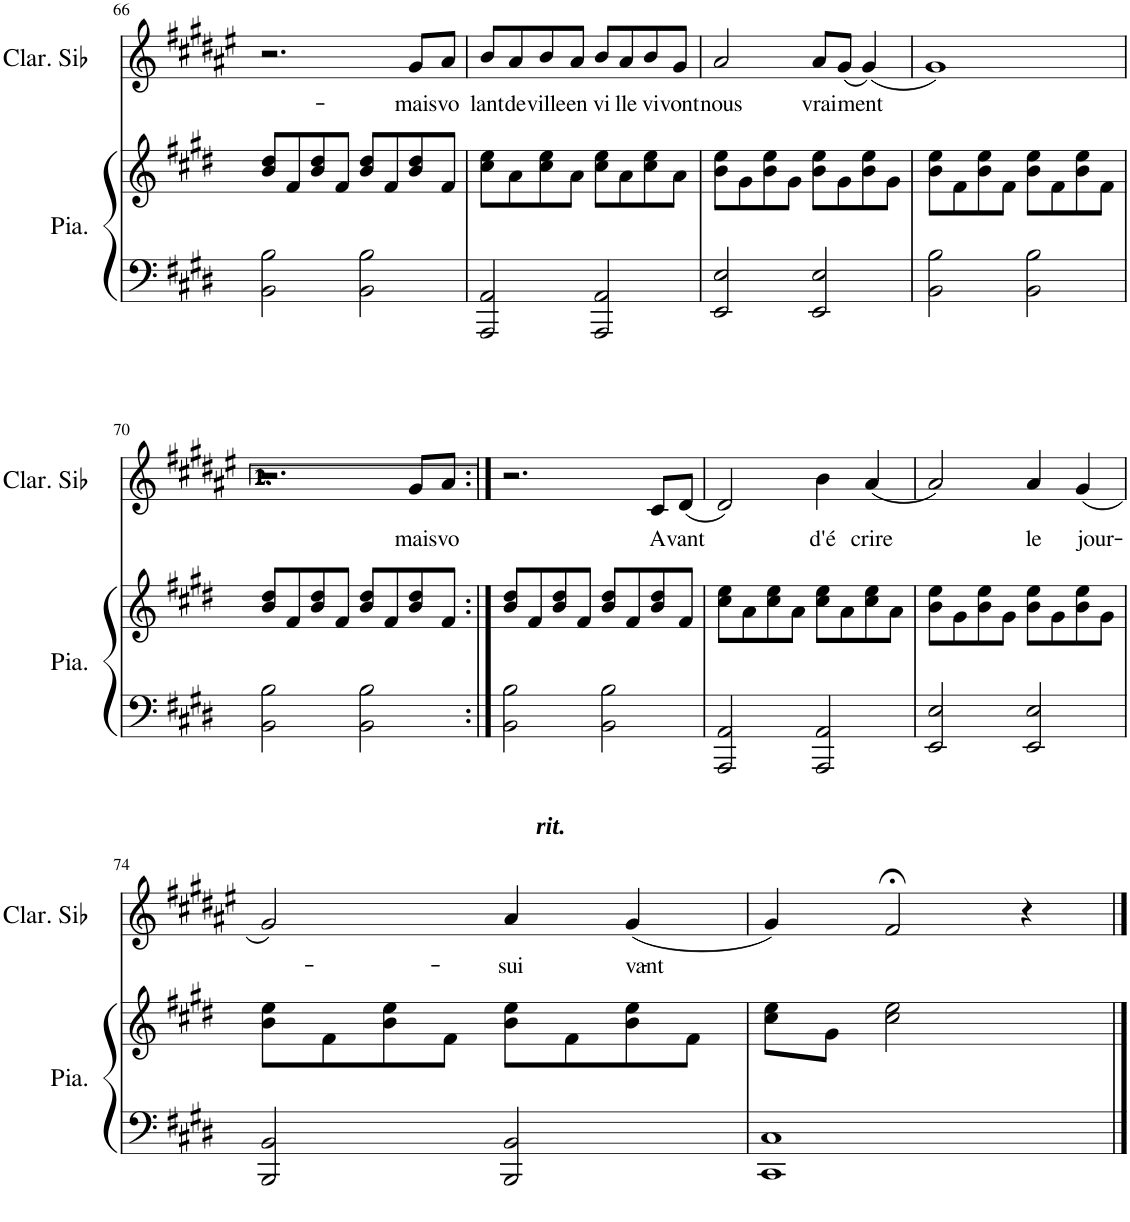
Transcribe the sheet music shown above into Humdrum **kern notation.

**kern	**kern	**kern	**text
*part2	*part2	*part1	*part1
*staff3	*staff2	*staff1	*staff1
*I"Piano	*	*I"Clarinette en Sib	*
*I'Pia.	*	*I'Clar. Sib	*
!!LO:PB:g=z
*clefF4	*clefG2	*clefG2	*
*	*	*Trd1c2	*
*k[f#c#g#d#]	*k[f#c#g#d#]	*k[f#c#g#d#a#e#]	*
*M4/4	*M4/4	*M4/4	*
=66	=66	=66	=66
2BB\ 2B\	8b/ 8dd#/L	2.r	.
.	8f#/	.	.
.	8b/ 8dd#/	.	.
.	8f#/J	.	.
2BB\ 2B\	8b/ 8dd#/L	.	.
.	8f#/	.	.
!	!	!	!LO:LY:b
.	8b/ 8dd#/	8g#/L	mais
!	!	!	!LO:LY:b
.	8f#/J	8a#/J	vo
=67	=67	=67	=67
!	!	!	!LO:LY:b
2AAA/ 2AA/	8cc#\ 8ee\L	8b/L	lant
!	!	!	!LO:LY:b
.	8a\	8a#/	de
!	!	!	!LO:LY:b
.	8cc#\ 8ee\	8b/	ville
!	!	!	!LO:LY:b
.	8a\J	8a#/J	en
!	!	!	!LO:LY:b
2AAA/ 2AA/	8cc#\ 8ee\L	8b/L	vi
!	!	!	!LO:LY:b
.	8a\	8a#/	lle
!	!	!	!LO:LY:b
.	8cc#\ 8ee\	8b/	vi
!	!	!	!LO:LY:b
.	8a\J	8g#/J	vont
=68	=68	=68	=68
!	!	!	!LO:LY:b
2EE/ 2E/	8b\ 8ee\L	2a#/	nous
.	8g#\	.	.
.	8b\ 8ee\	.	.
.	8g#\J	.	.
!	!	!	!LO:LY:b
2EE/ 2E/	8b\ 8ee\L	8a#/L	vrai
!	!	!	!LO:LY:b
.	8g#\	(8g#/J	ment-
.	8b\ 8ee\	(4g#/)	.
.	8g#\J	.	.
=69	=69	=69	=69
2BB\ 2B\	8b\ 8ee\L	1g#)	.
.	8f#\	.	.
.	8b\ 8ee\	.	.
.	8f#\J	.	.
2BB\ 2B\	8b\ 8ee\L	.	.
.	8f#\	.	.
.	8b\ 8ee\	.	.
.	8f#\J	.	.
!!LO:LB:g=z
=70	=70	=70	=70
2BB\ 2B\	8b/ 8dd#/L	2.r	.
.	8f#/	.	.
.	8b/ 8dd#/	.	.
.	8f#/J	.	.
2BB\ 2B\	8b/ 8dd#/L	.	.
.	8f#/	.	.
!	!	!	!LO:LY:b
.	8b/ 8dd#/	8g#/L	mais
!	!	!	!LO:LY:b
.	8f#/J	8a#/J	vo
=71:|!	=71:|!	=71:|!	=71:|!
2BB\ 2B\	8b/ 8dd#/L	2.r	.
.	8f#/	.	.
.	8b/ 8dd#/	.	.
.	8f#/J	.	.
2BB\ 2B\	8b/ 8dd#/L	.	.
.	8f#/	.	.
!	!	!	!LO:LY:b
.	8b/ 8dd#/	8c#/L	-A
!	!	!	!LO:LY:b
.	8f#/J	(8d#/J	vant
=72	=72	=72	=72
2AAA/ 2AA/	8cc#\ 8ee\L	2d#/)	.
.	8a\	.	.
.	8cc#\ 8ee\	.	.
.	8a\J	.	.
!	!	!	!LO:LY:b
2AAA/ 2AA/	8cc#\ 8ee\L	4b\	d'é
.	8a\	.	.
!	!	!	!LO:LY:b
.	8cc#\ 8ee\	(4a#/	crire
.	8a\J	.	.
=73	=73	=73	=73
2EE/ 2E/	8b\ 8ee\L	2a#/)	.
.	8g#\	.	.
.	8b\ 8ee\	.	.
.	8g#\J	.	.
!	!	!	!LO:LY:b
2EE/ 2E/	8b\ 8ee\L	4a#/	le
.	8g#\	.	.
!	!	!	!LO:LY:b
.	8b\ 8ee\	(4g#/	jour-
.	8g#\J	.	.
!!LO:LB:g=z
=74	=74	=74	=74
2BBB/ 2BB/	8b\ 8ee\L	2g#/)	.
.	8f#\	.	.
.	8b\ 8ee\	.	.
.	8f#\J	.	.
!	!	!LO:TX:a:Bi:t=rit.	!
!	!	!	!LO:LY:b
2BBB/ 2BB/	8b\ 8ee\L	4a#/	-sui
.	8f#\	.	.
!	!	!	!LO:LY:b
.	8b\ 8ee\	(4g#/	vant-
.	8f#\J	.	.
=75	=75	=75	=75
1CC# 1C#	8cc#\ 8ee\L	4g#/)	.
.	8g#\J	.	.
.	2cc#\ 2ee\	2f#;</	.
.	4ryy	4r	.
==	==	==	==
*-	*-	*-	*-
